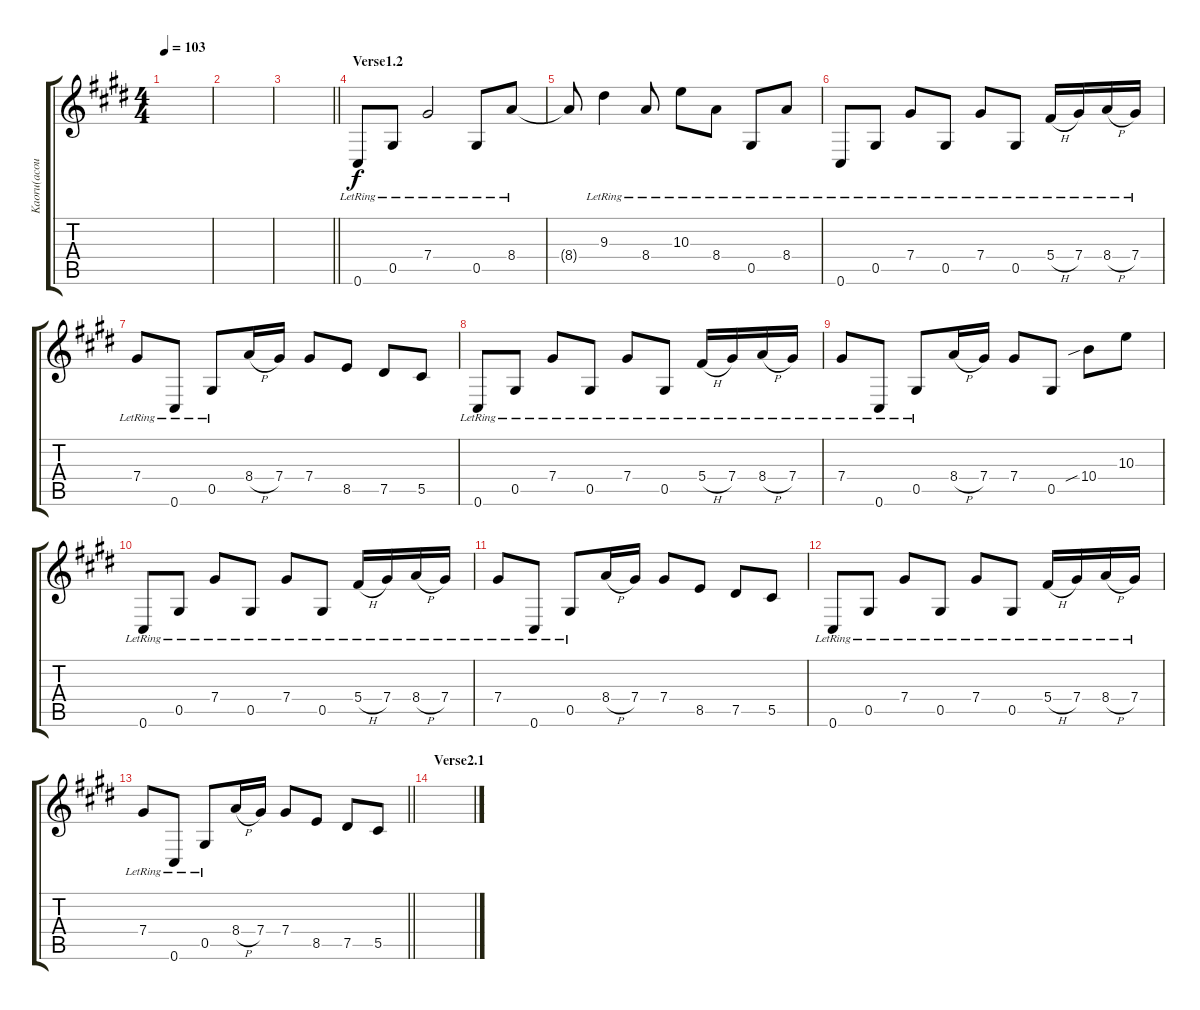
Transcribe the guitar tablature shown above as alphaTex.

\track ("Kaoru(acou)" "Kaoru(acou") {instrument acousticguitarsteel}
\staff {score tabs}
\tuning (Eb4 Bb3 Gb3 Db3 Ab2 Db2) {hide}
\ts (4 4)
\tempo 103
\clef g2
\ks c#minor
|
|
\barLineRight lightlight
|
\section ("" "Verse1.2")
0.6{lr}.8 0.5{lr}.8 7.4{lr}.2 0.5{lr}.8 8.4{lr}.8 |
8.4{t}.8 9.3{lr}.4 8.4{lr}.8 10.3{lr}.8 8.4{lr}.8 0.5{lr}.8 8.4{lr}.8 |
0.6{lr}.8 0.5{lr}.8 7.4{lr}.8 0.5{lr}.8 7.4{lr}.8 0.5{lr}.8 5.4{h lr}.16 7.4{lr}.16 8.4{h lr}.16 7.4{lr}.16 |
7.4{lr}.8 0.6{lr}.8 0.5{lr}.8 8.4{h}.16 7.4.16 7.4.8 8.5.8 7.5.8 5.5.8 |
0.6{lr}.8 0.5{lr}.8 7.4{lr}.8 0.5{lr}.8 7.4{lr}.8 0.5{lr}.8 5.4{h lr}.16 7.4{lr}.16 8.4{h lr}.16 7.4{lr}.16 |
7.4{lr}.8 0.6{lr}.8 0.5{lr}.8 8.4{h}.16 7.4.16 7.4.8 0.5.8 10.4{sib}.8 10.3.8 |
0.6{lr}.8 0.5{lr}.8 7.4{lr}.8 0.5{lr}.8 7.4{lr}.8 0.5{lr}.8 5.4{h lr}.16 7.4{lr}.16 8.4{h lr}.16 7.4{lr}.16 |
7.4{lr}.8 0.6{lr}.8 0.5{lr}.8 8.4{h}.16 7.4.16 7.4.8 8.5.8 7.5.8 5.5.8 |
0.6{lr}.8 0.5{lr}.8 7.4{lr}.8 0.5{lr}.8 7.4{lr}.8 0.5{lr}.8 5.4{h lr}.16 7.4{lr}.16 8.4{h lr}.16 7.4{lr}.16 |
\barLineRight lightlight
7.4{lr}.8 0.6{lr}.8 0.5{lr}.8 8.4{h}.16 7.4.16 7.4.8 8.5.8 7.5.8 5.5.8 |
\section ("" "Verse2.1")
